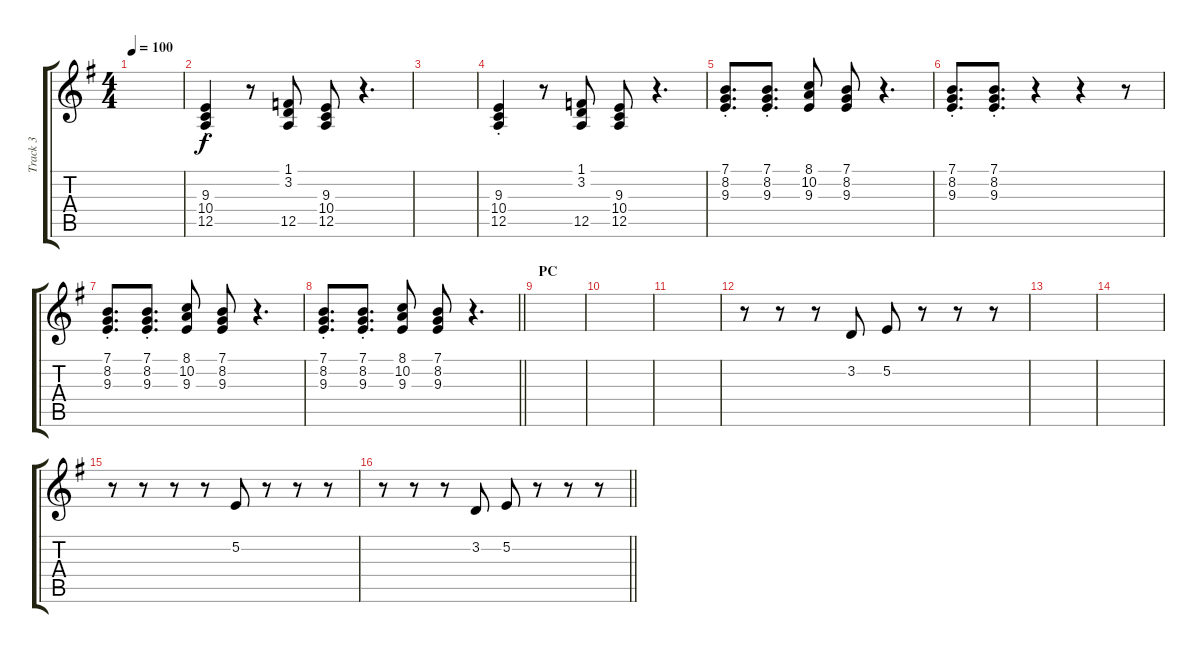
\track ("Track 3" "Track 3") {instrument brasssection}
\staff {score tabs}
\tuning (E4 B3 G3 D3 A2 E2) {hide}
\ts (4 4)
\tempo 100
\clef g2
\ks g
|
(9.3{st} 10.4{st} 12.5{st}).4 r.8 (1.1 3.2 12.5).8 (9.3 10.4 12.5).8 r.4{d} |
|
(9.3{st} 10.4{st} 12.5{st}).4 r.8 (1.1 3.2 12.5).8 (9.3 10.4 12.5).8 r.4{d} |
(7.1{st} 8.2{st} 9.3{st}).8{d} (7.1{st} 8.2{st} 9.3{st}).8{d} (8.1 10.2 9.3).8 (7.1 8.2 9.3).8 r.4{d} |
(7.1{st} 8.2{st} 9.3{st}).8{d} (7.1{st} 8.2{st} 9.3{st}).8{d} r.4 r.4 r.8 |
(7.1{st} 8.2{st} 9.3{st}).8{d} (7.1{st} 8.2{st} 9.3{st}).8{d} (8.1 10.2 9.3).8 (7.1 8.2 9.3).8 r.4{d} |
\barLineRight lightlight
(7.1{st} 8.2{st} 9.3{st}).8{d} (7.1{st} 8.2{st} 9.3{st}).8{d} (8.1 10.2 9.3).8 (7.1 8.2 9.3).8 r.4{d} |
\section ("" "PC")
|
|
|
r.8 r.8 r.8 3.2.8 5.2.8 r.8 r.8 r.8 |
|
|
r.8 r.8 r.8 r.8 5.2.8 r.8 r.8 r.8 |
\barLineRight lightlight
r.8 r.8 r.8 3.2.8 5.2.8 r.8 r.8 r.8
